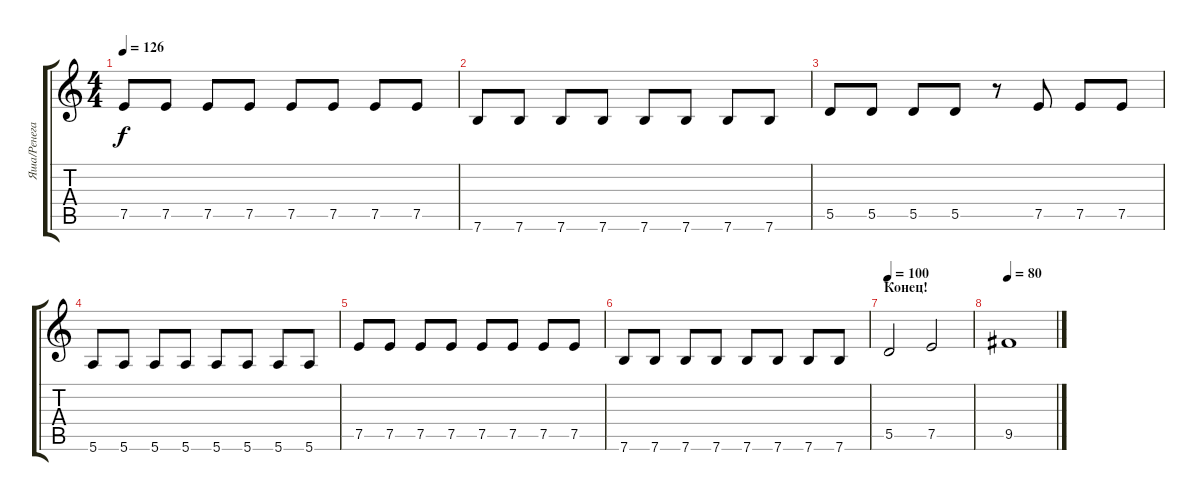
\track ("Яша/Ренегат" "Яша/Ренега") {instrument distortionguitar}
\staff {score tabs}
\tuning (E4 B3 G3 D3 A2 E2) {hide}
\ts (4 4)
\tempo 126
\clef g2
\ks c
7.5.8{dy f} 7.5.8 7.5.8 7.5.8 7.5.8 7.5.8 7.5.8 7.5.8 |
7.6.8 7.6.8 7.6.8 7.6.8 7.6.8 7.6.8 7.6.8 7.6.8 |
5.5.8 5.5.8 5.5.8 5.5.8 r.8 7.5.8 7.5.8 7.5.8 |
5.6.8 5.6.8 5.6.8 5.6.8 5.6.8 5.6.8 5.6.8 5.6.8 |
7.5.8 7.5.8 7.5.8 7.5.8 7.5.8 7.5.8 7.5.8 7.5.8 |
7.6.8 7.6.8 7.6.8 7.6.8 7.6.8 7.6.8 7.6.8 7.6.8 |
\section ("" "Конец!")
\tempo 100
5.5.2 7.5.2 |
\tempo 80
9.5.1
